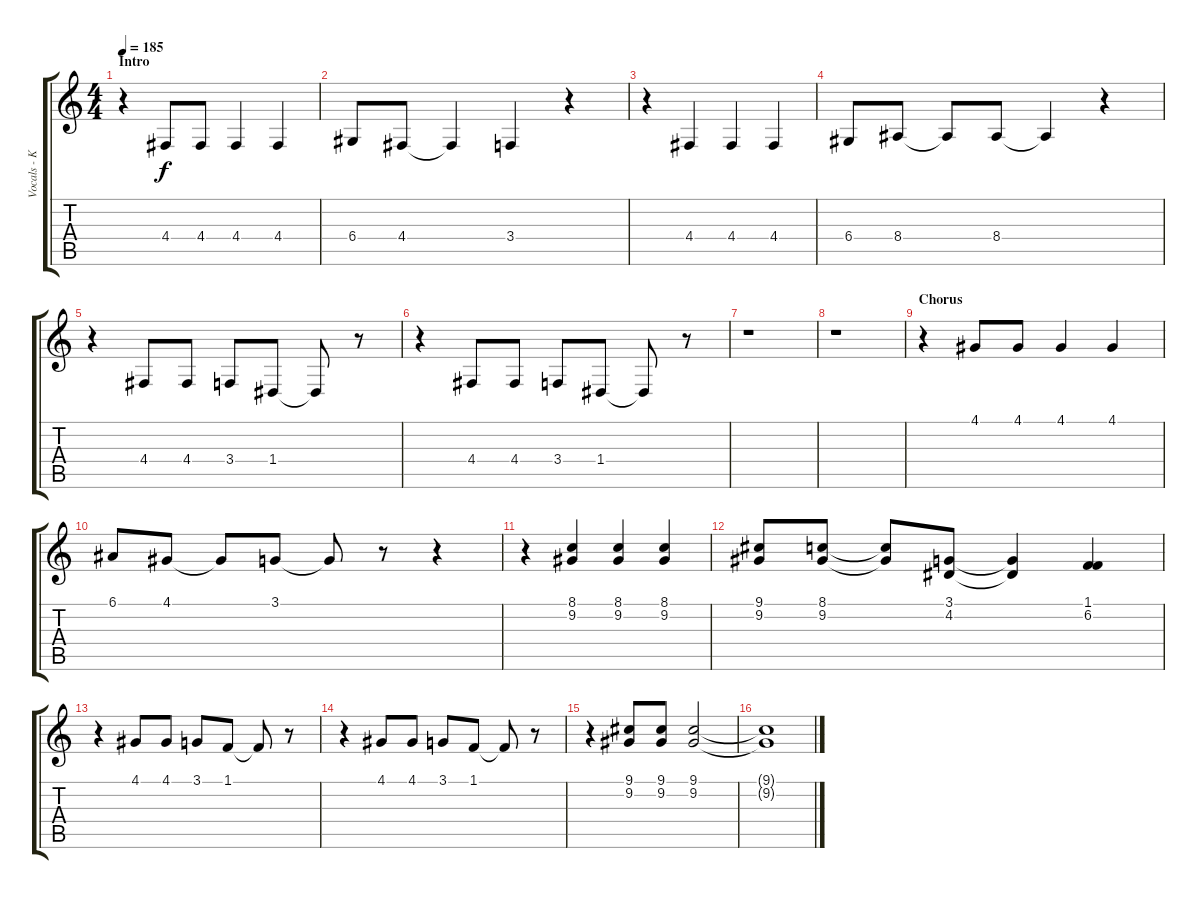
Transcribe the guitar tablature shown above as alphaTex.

\track ("Vocals - Kai Hansen" "Vocals - K") {instrument tuba}
\staff {score tabs}
\tuning (E4 B3 G3 D3 A2 E2) {hide}
\ts (4 4)
\section ("" "Intro")
\tempo 185
\clef g2
\ks c
r.4{dy f volume 12} 4.4.8 4.4.8 4.4.4 4.4.4 |
6.4.8 4.4.8 4.4{t}.4 3.4.4 r.4 |
r.4 4.4.4 4.4.4 4.4.4 |
6.4.8 8.4.8 8.4{t}.8 8.4.8 8.4{t}.4 r.4 |
r.4 4.4.8 4.4.8 3.4.8 1.4.8 1.4{t}.8 r.8 |
r.4 4.4.8 4.4.8 3.4.8 1.4.8 1.4{t}.8 r.8 |
r.1 |
r.1 |
\section ("" "Chorus")
r.4{volume 16} 4.1.8 4.1.8 4.1.4 4.1.4 |
6.1.8 4.1.8 4.1{t}.8 3.1.8 3.1{t}.8 r.8 r.4 |
r.4 (8.1 9.2).4 (8.1 9.2).4 (8.1 9.2).4 |
(9.1 9.2).8 (8.1 9.2).8 (8.1{t} 9.2{t}).8 (3.1 4.2).8 (3.1{t} 4.2{t}).4 (1.1 6.2).4 |
r.4 4.1.8 4.1.8 3.1.8 1.1.8 1.1{t}.8 r.8 |
r.4 4.1.8 4.1.8 3.1.8 1.1.8 1.1{t}.8 r.8 |
r.4 (9.1 9.2).8 (9.1 9.2).8 (9.1 9.2).2 |
(9.1{t} 9.2{t}).1
